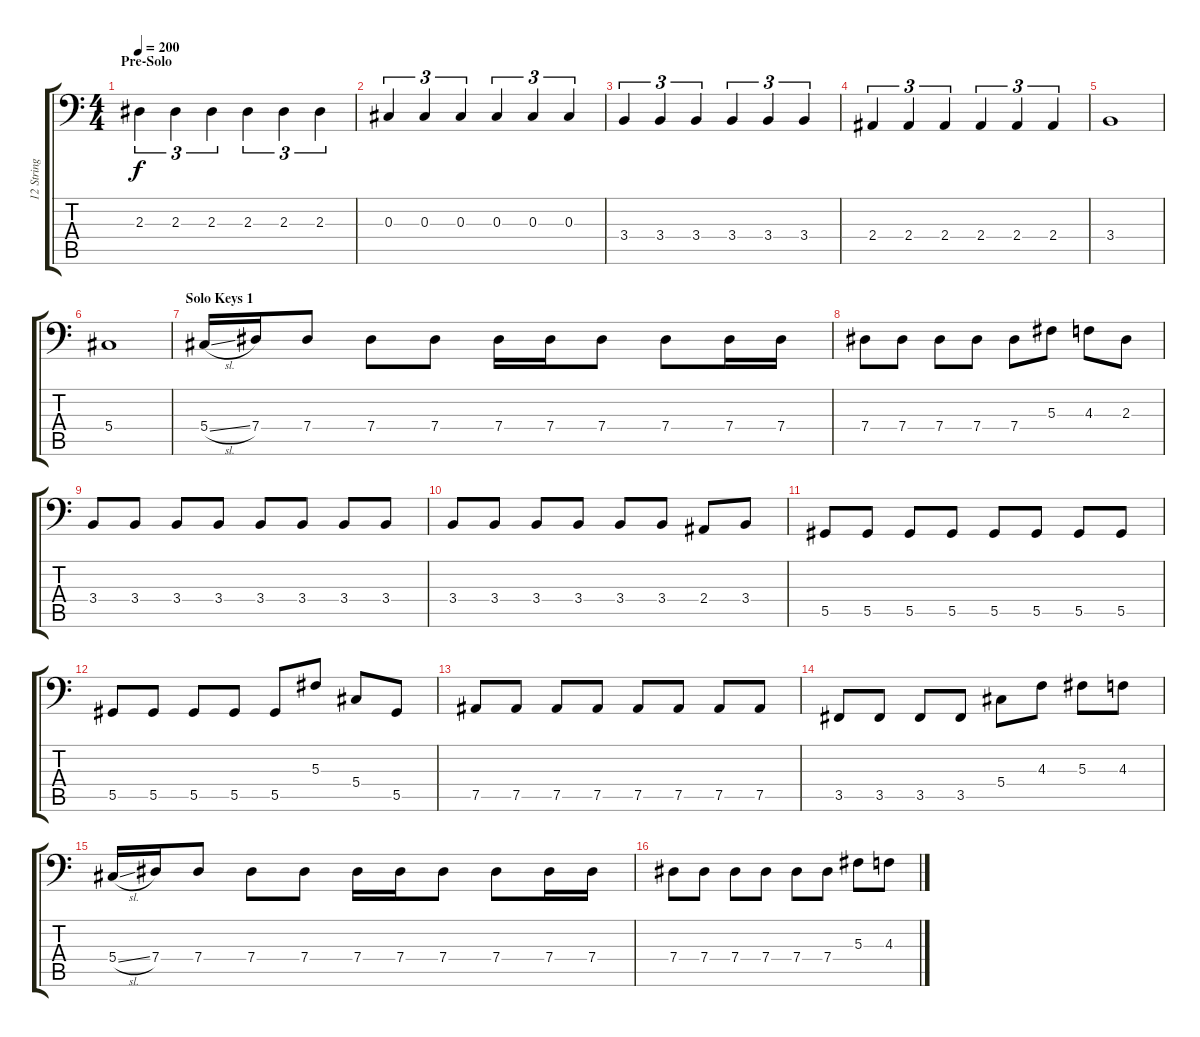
\track ("12 String Bass" "12 String ") {instrument electricbassfinger}
\staff {score tabs}
\tuning (Bb2 Gb2 Db2 Ab1 Eb1 Bb0) {hide}
\ts (4 4)
\section ("" "Pre-Solo")
\tempo 200
\clef f4
\ks c
2.3.4{tu (3 2) dy f} 2.3.4{tu (3 2)} 2.3.4{tu (3 2)} 2.3.4{tu (3 2)} 2.3.4{tu (3 2)} 2.3.4{tu (3 2)} |
0.3.4{tu (3 2)} 0.3.4{tu (3 2)} 0.3.4{tu (3 2)} 0.3.4{tu (3 2)} 0.3.4{tu (3 2)} 0.3.4{tu (3 2)} |
3.4.4{tu (3 2)} 3.4.4{tu (3 2)} 3.4.4{tu (3 2)} 3.4.4{tu (3 2)} 3.4.4{tu (3 2)} 3.4.4{tu (3 2)} |
2.4.4{tu (3 2)} 2.4.4{tu (3 2)} 2.4.4{tu (3 2)} 2.4.4{tu (3 2)} 2.4.4{tu (3 2)} 2.4.4{tu (3 2)} |
3.4.1{instrument electricbassfinger} |
5.4.1 |
\section ("" "Solo Keys 1")
5.4{sl}.16{instrument electricbassfinger} 7.4.16 7.4.8 7.4.8 7.4.8 7.4.16 7.4.16 7.4.8 7.4.8 7.4.16 7.4.16 |
7.4.8 7.4.8 7.4.8 7.4.8 7.4.8 5.3.8 4.3.8 2.3.8 |
3.4.8 3.4.8 3.4.8 3.4.8 3.4.8 3.4.8 3.4.8 3.4.8 |
3.4.8 3.4.8 3.4.8 3.4.8 3.4.8 3.4.8 2.4.8 3.4.8 |
5.5.8 5.5.8 5.5.8 5.5.8 5.5.8 5.5.8 5.5.8 5.5.8 |
5.5.8 5.5.8 5.5.8 5.5.8 5.5.8 5.3.8 5.4.8 5.5.8 |
7.5.8 7.5.8 7.5.8 7.5.8 7.5.8 7.5.8 7.5.8 7.5.8 |
3.5.8 3.5.8 3.5.8 3.5.8 5.4.8 4.3.8 5.3.8 4.3.8 |
5.4{sl}.16 7.4.16 7.4.8 7.4.8 7.4.8 7.4.16 7.4.16 7.4.8 7.4.8 7.4.16 7.4.16 |
7.4.8 7.4.8 7.4.8 7.4.8 7.4.8 7.4.8 5.3.8 4.3.8
